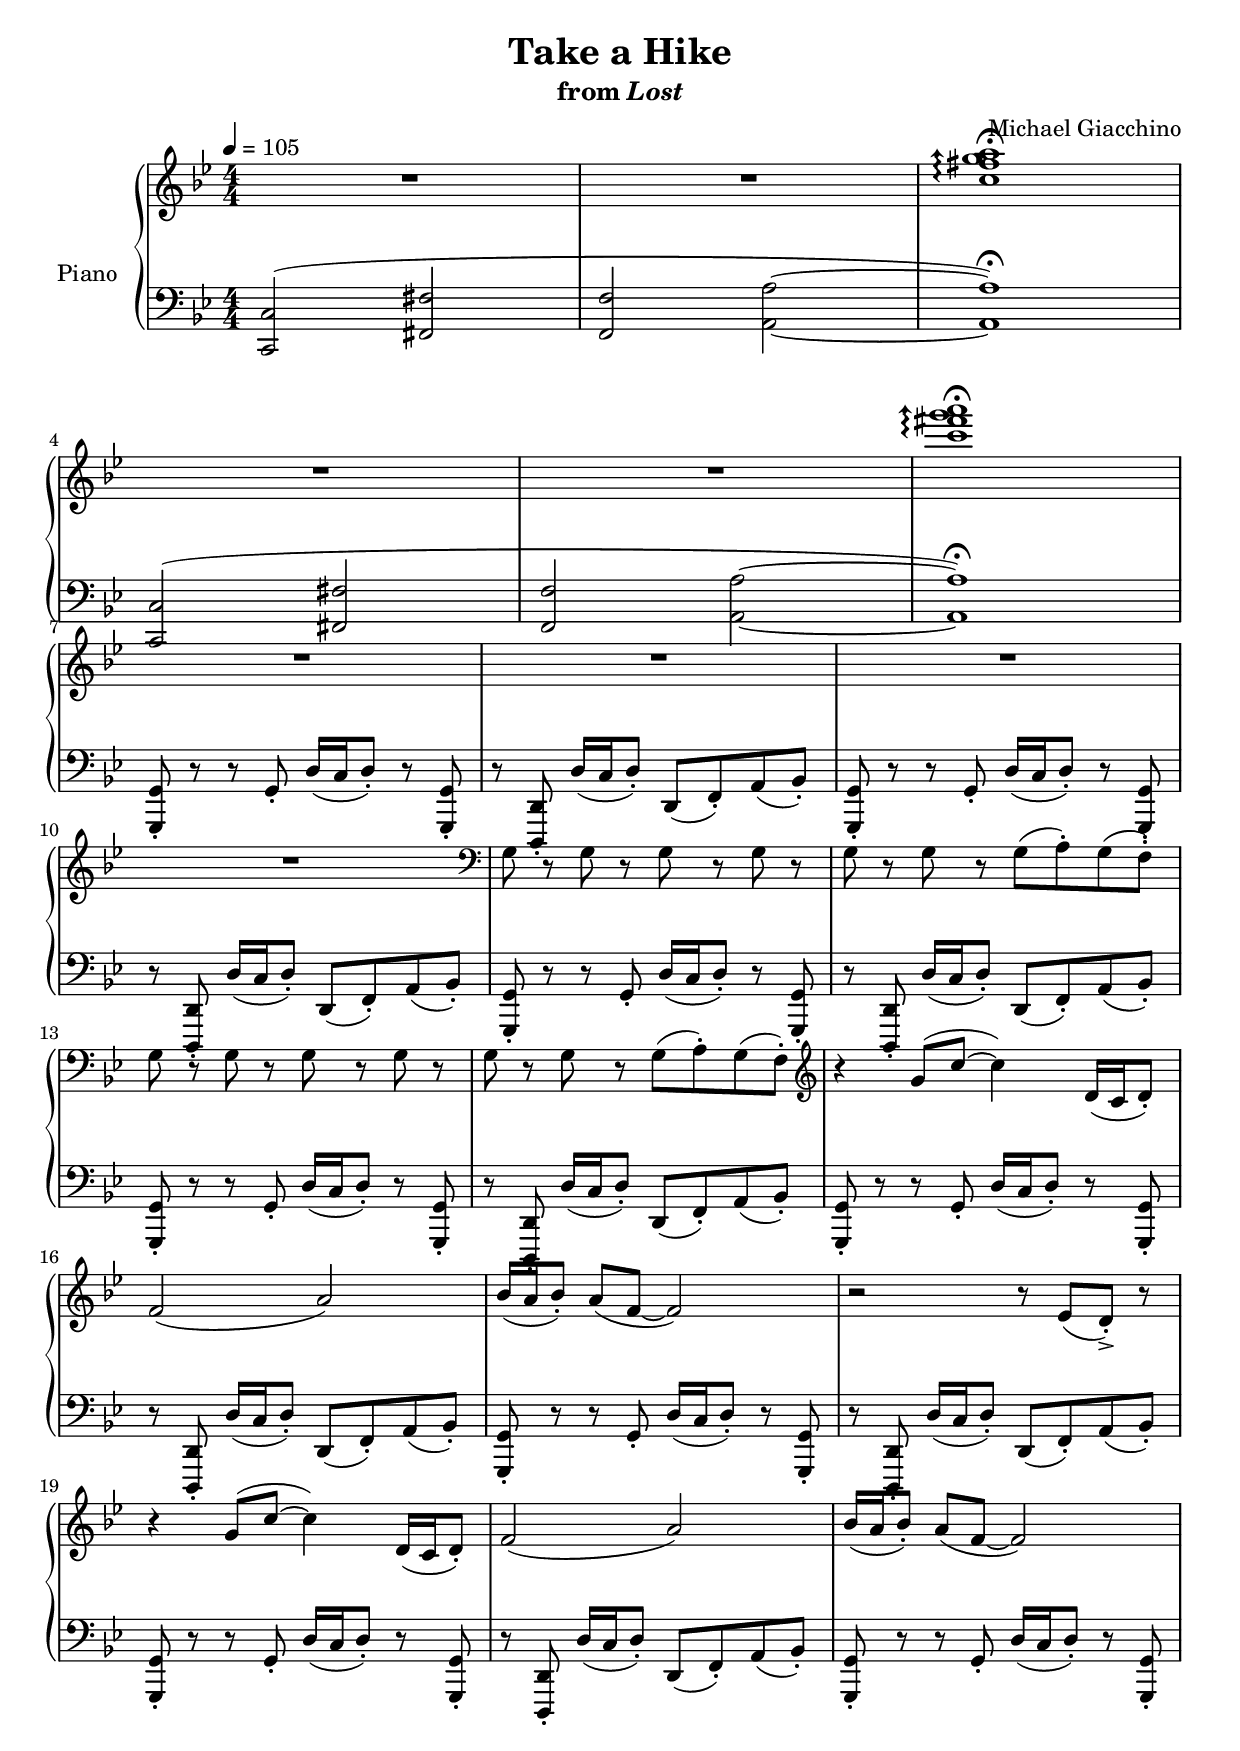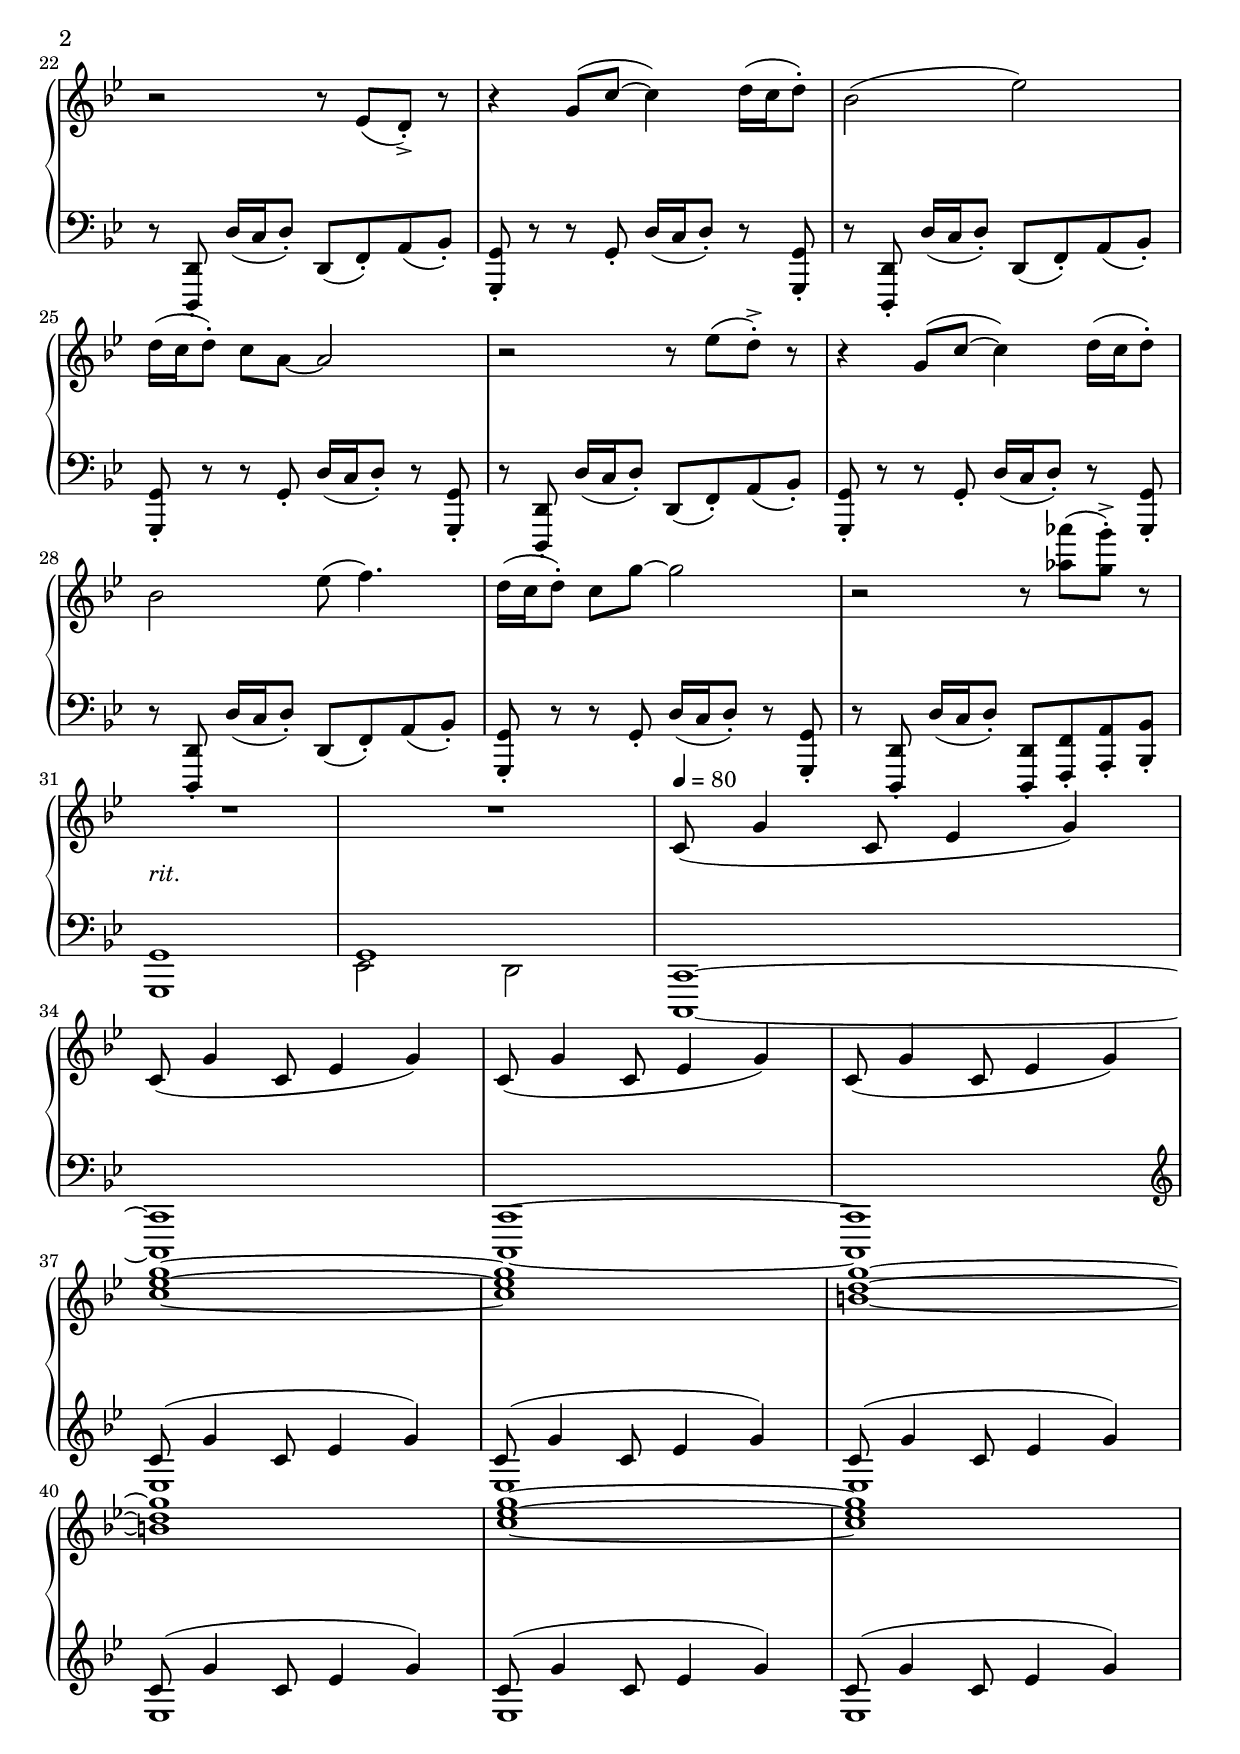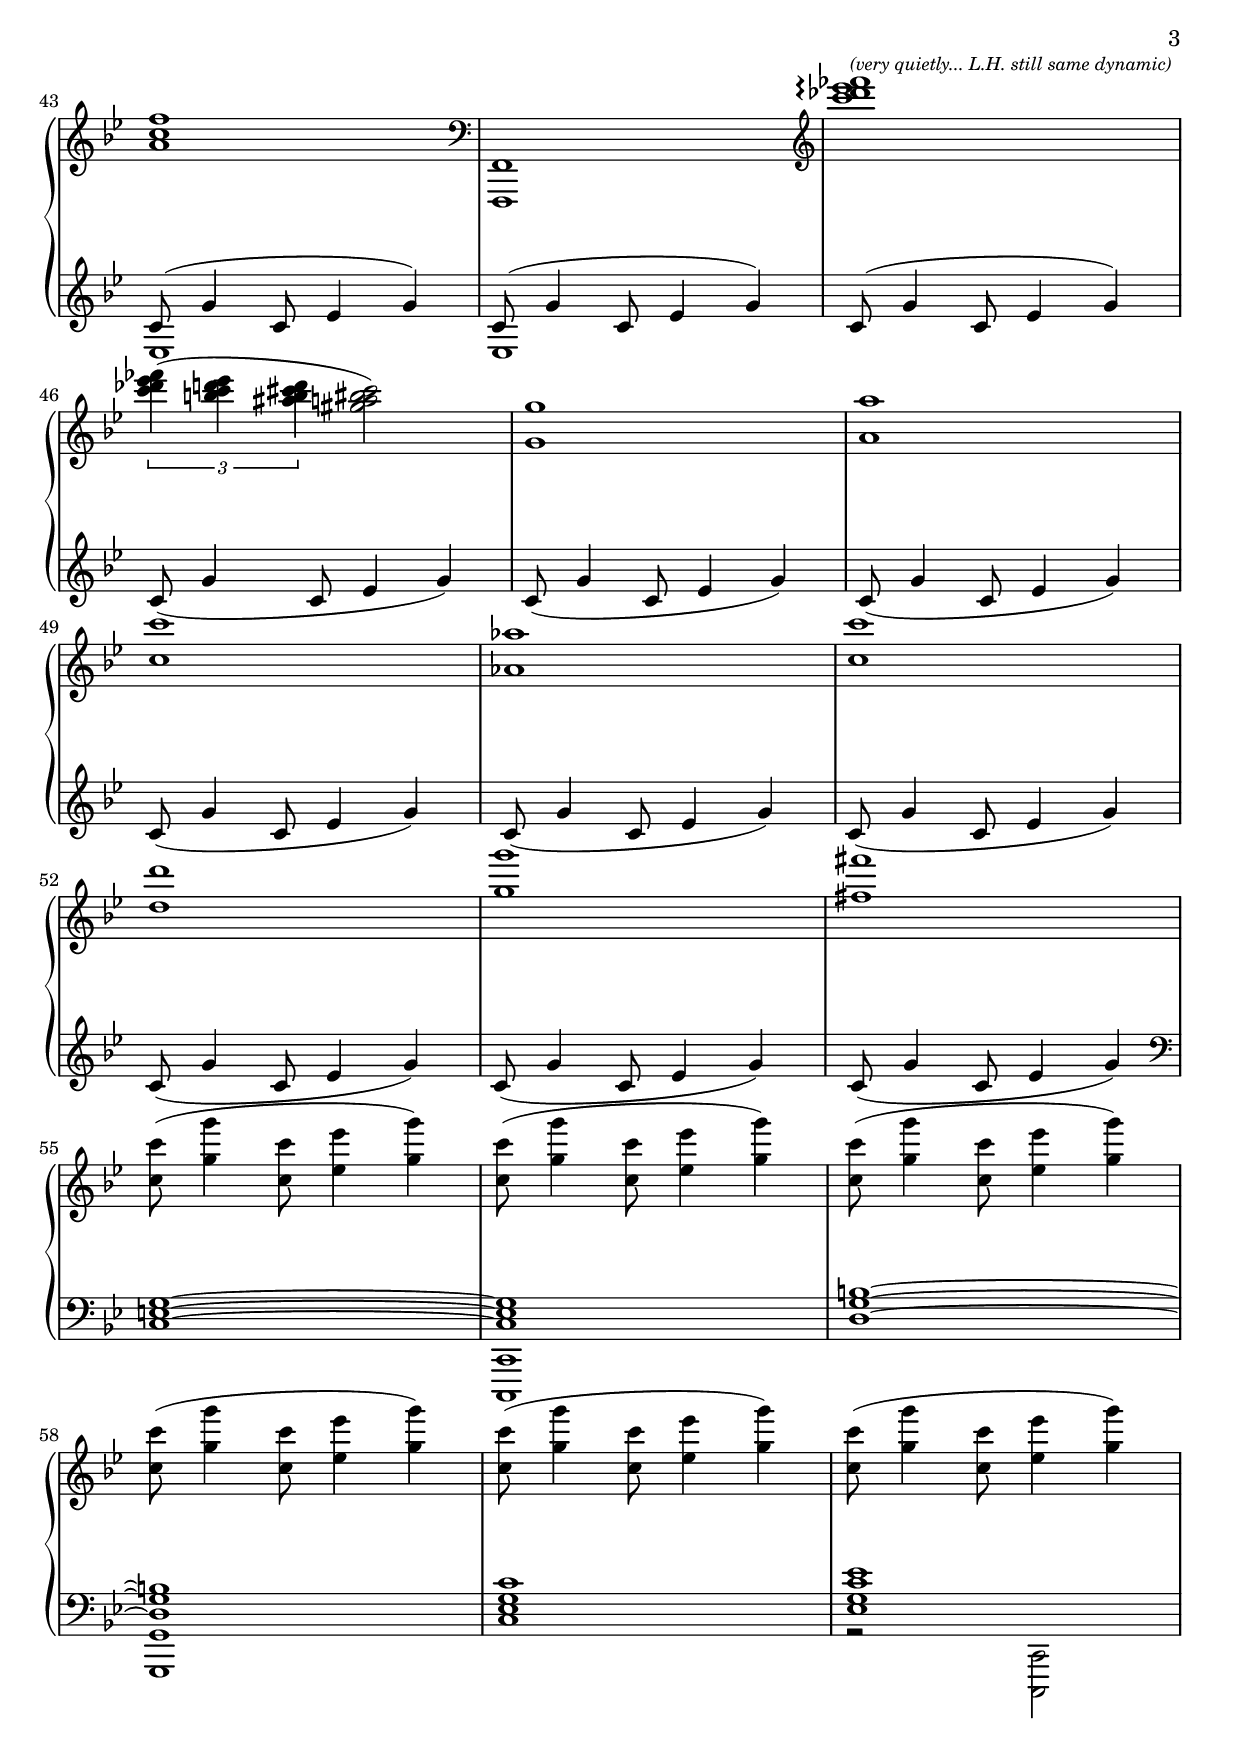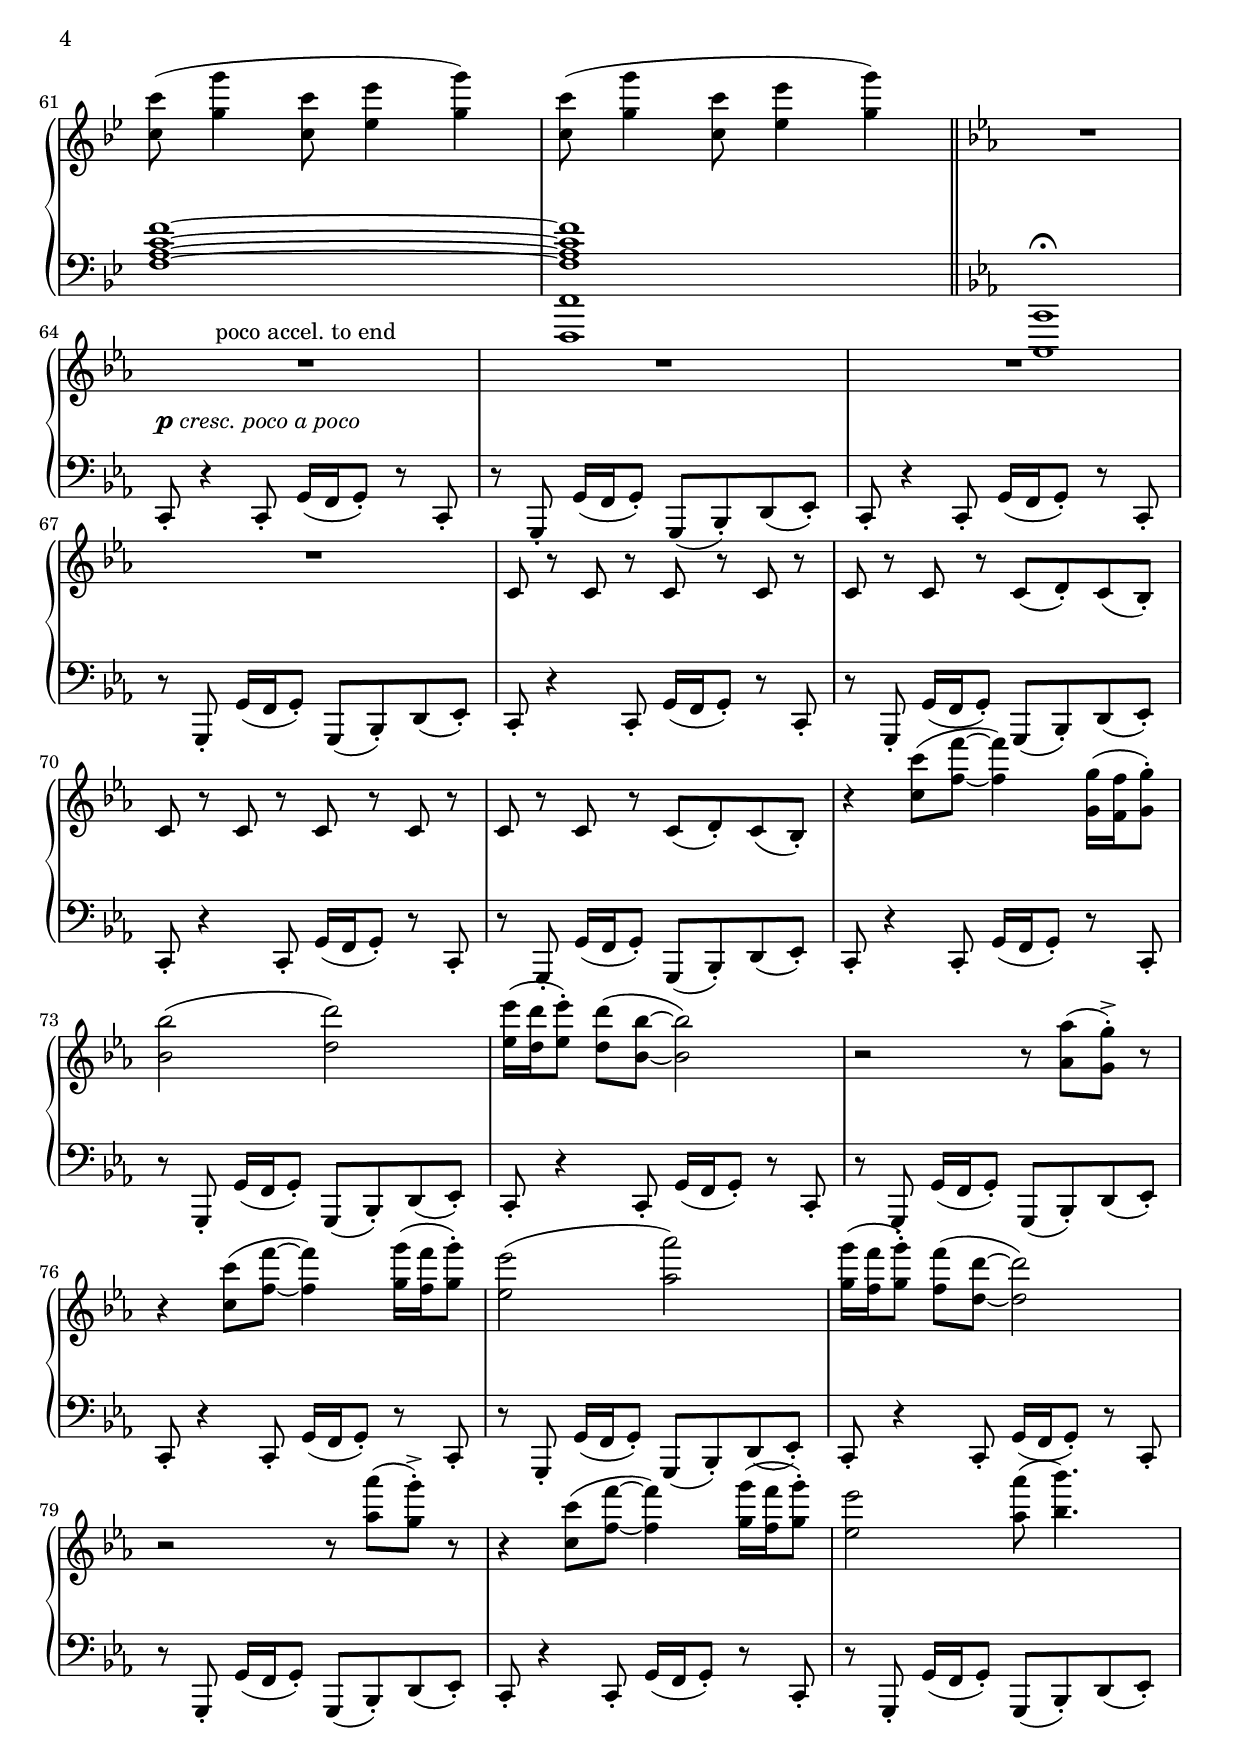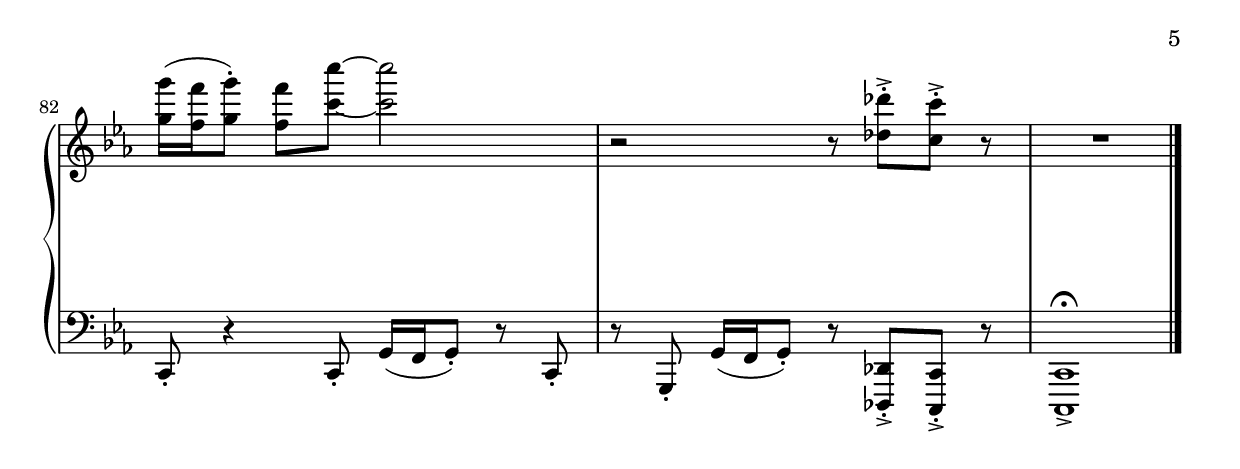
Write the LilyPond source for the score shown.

\version "2.12.2"

\header {
  title = "Take a Hike"
  subtitle = \markup { "from" \italic "Lost" }
  composer = "Michael Giacchino"
}

global = {
  \tempo 4 = 105
  \key bes \major
  \time 4/4
  \numericTimeSignature
  s1*32
  \tempo 4 = 80
  s1*30
  \bar "||"
  \key c \minor
}

upper = \relative c'' {
  \clef treble
  R1*2
  \arpeggioArrowUp
  <c fis g a>1\arpeggio\fermata
  \break

  R1*2
  <c' fis g a>1\arpeggio\fermata
  \break

  R1*3
  \break

  R1
  \clef bass
  g,,8 r g r g r g r
  g r g r g( a\staccato) g( f\staccato)
  \break

  g r g r g r g r
  g r g r g( a\staccato) g( f\staccato)
  \clef treble
  r4 g'8( c~ c4) d,16( c d8\staccato)
  \break

  f2( a)
  bes16( a bes8\staccato) a( f~ f2)
  r2 r8 es( d->\staccato) r8
  \break

  r4 g8( c~ c4) d,16( c d8\staccato)
  f2( a)
  bes16( a bes8\staccato) a( f~ f2)
  \break

  r2 r8 es( d->\staccato) r8
  r4 g8( c~ c4) d16( c d8\staccato)
  bes2( es)
  \break

  d16( c d8\staccato) c a~ a2
  r2 r8 es'( d->\staccato) r8
  r4 g,8( c~ c4) d16( c d8\staccato)
  \break

  bes2 es8( f4.)
  d16( c d8\staccato) c g'~ g2
  r2 r8 <as as'>8( <g g'>->\staccato) r8
  \break

  R1*2
  c,,8( g'4 c,8 es4 g)
  \break

  c,8( g'4 c,8 es4 g)
  c,8( g'4 c,8 es4 g)
  c,8( g'4 c,8 es4 g)
  \break

  <c es g>1~
  <c es g>
  <b d g>~
  \break

  <b d g>
  <c es g>~
  <c es g>
  \break

  <a c f>
  \clef bass
  <f,,, f'>
  \clef treble
  \arpeggioNormal
  \override TextScript #'font-size = #-2
  <c''''' des es fes>\arpeggio^\markup { \italic "(very quietly... L.H. still same dynamic)" }
  \break

  \times 2/3 { <c des es fes>4( <b c d es> <ais b cis d> } <gis a bis cis>2)
  <g, g'>1
  <a a'>
  \break

  <c c'>
  <as as'>
  <c c'>
  \break

  <d d'>
  <g g'>
  <fis fis'>
  \break

  <c c'>8( <g' g'>4 <c, c'>8 <es es'>4 <g g'>)
  <c, c'>8( <g' g'>4 <c, c'>8 <es es'>4 <g g'>)
  <c, c'>8( <g' g'>4 <c, c'>8 <es es'>4 <g g'>)
  \break

  <c, c'>8( <g' g'>4 <c, c'>8 <es es'>4 <g g'>)
  <c, c'>8( <g' g'>4 <c, c'>8 <es es'>4 <g g'>)
  <c, c'>8( <g' g'>4 <c, c'>8 <es es'>4 <g g'>)
  \break

  <c, c'>8( <g' g'>4 <c, c'>8 <es es'>4 <g g'>)
  <c, c'>8( <g' g'>4 <c, c'>8 <es es'>4 <g g'>)
  R1
  \break

  R1-"poco accel. to end"
  R1*3
  c,,8 r c r c r c r
  c r c r c( d-.) c( bes-.)
  \break

  c r c r c r c r
  c r c r c( d-.) c( bes-.)
  r4 <c' c'>8( <f f'>~ <f f'>4) <g, g'>16( <f f'> <g g'>8-.)
  \break

  <bes bes'>2( <d d'>)
  <es es'>16( <d d'> <es es'>8-.) <d d'>8( <bes bes'>~ <bes bes'>2)
  r2 r8 <as as'>( <g g'>->-.) r8
  \break

  r4 <c c'>8( <f f'>~ <f f'>4) <g g'>16( <f f'> <g g'>8-.)
  <es es'>2( <as as'>)
  <g g'>16( <f f'> <g g'>8-.) <f f'>( <d d'>~ <d d'>2)
  \break

  r2 r8 <as' as'>( <g g'>-.->) r8
  r4 <c, c'>8( <f f'>~ <f f'>4) <g g'>16( <f f'> <g g'>8-.)
  <es es'>2 <as as'>8( <bes bes'>4.)
  \break

  <g g'>16( <f f'> <g g'>8-.) <f f'> <c' c'>~ <c c'>2
  r2 r8 <des, des'>-.-> <c c'>-.-> r8
  R1
  \bar "|."
}

lower = \relative c, {
  \clef bass
  <c c'>2(
  <fis fis'>
  <f f'>
  <a a'>~
  <a a'>1\fermata)

  <c, c'>2(
  <fis fis'>
  <f f'>
  <a a'>~
  <a a'>1\fermata)

  <g, g'>8\staccato r8 r8 g'\staccato d'16( c d8\staccato) r8 <g,, g'>\staccato
  r8 <d d'>\staccato d''16( c d8\staccato) d,( f\staccato) a( bes\staccato)
  <g, g'>\staccato r8 r8 g'\staccato d'16( c d8\staccato) r8 <g,, g'>\staccato

  r8 <d d'>\staccato d''16( c d8\staccato) d,( f\staccato) a( bes\staccato)
  <g, g'>\staccato r8 r8 g'\staccato d'16( c d8\staccato) r8 <g,, g'>\staccato
  r8 <d d'>\staccato d''16( c d8\staccato) d,( f\staccato) a( bes\staccato)

  <g, g'>\staccato r8 r8 g'\staccato d'16( c d8\staccato) r8 <g,, g'>\staccato
  r8 <d d'>\staccato d''16( c d8\staccato) d,( f\staccato) a( bes\staccato)
  <g, g'>\staccato r8 r8 g'\staccato d'16( c d8\staccato) r8 <g,, g'>\staccato

  r8 <d d'>\staccato d''16( c d8\staccato) d,( f\staccato) a( bes\staccato)
  <g, g'>\staccato r8 r8 g'\staccato d'16( c d8\staccato) r8 <g,, g'>\staccato
  r8 <d d'>\staccato d''16( c d8\staccato) d,( f\staccato) a( bes\staccato)

  <g, g'>\staccato r8 r8 g'\staccato d'16( c d8\staccato) r8 <g,, g'>\staccato
  r8 <d d'>\staccato d''16( c d8\staccato) d,( f\staccato) a( bes\staccato)
  <g, g'>\staccato r8 r8 g'\staccato d'16( c d8\staccato) r8 <g,, g'>\staccato

  r8 <d d'>\staccato d''16( c d8\staccato) d,( f\staccato) a( bes\staccato)
  <g, g'>\staccato r8 r8 g'\staccato d'16( c d8\staccato) r8 <g,, g'>\staccato
  r8 <d d'>\staccato d''16( c d8\staccato) d,( f\staccato) a( bes\staccato)

  <g, g'>\staccato r8 r8 g'\staccato d'16( c d8\staccato) r8 <g,, g'>\staccato
  r8 <d d'>\staccato d''16( c d8\staccato) d,( f\staccato) a( bes\staccato)
  <g, g'>\staccato r8 r8 g'\staccato d'16( c d8\staccato) r8 <g,, g'>\staccato

  r8 <d d'>\staccato d''16( c d8\staccato) d,( f\staccato) a( bes\staccato)
  <g, g'>\staccato r8 r8 g'\staccato d'16( c d8\staccato) r8 <g,, g'>\staccato
  r8 <d d'>\staccato d''16( c d8\staccato) <d,, d'>\staccato <f f'>\staccato <a a'>\staccato <bes bes'>\staccato

  <g g'>1
  <<
    { g' }
  \\
    { es2 d }
  >>
  <c, c'>1~

  <c c'>
  <c c'>~
  <c c'>
  \clef treble

  <<
    {
      c'''8( g'4 c,8 es4 g)
      c,8( g'4 c,8 es4 g)
      c,8( g'4 c,8 es4 g)
      c,8( g'4 c,8 es4 g)
      c,8( g'4 c,8 es4 g)
      c,8( g'4 c,8 es4 g)
      c,8( g'4 c,8 es4 g)
      c,8( g'4 c,8 es4 g)
      c,8( g'4 c,8 es4 g)
    }
  \\
    {
      es,1 es es es es es es es
    }
  >>

  c'8( g'4 c,8 es4 g)
  c,8( g'4 c,8 es4 g)
  c,8( g'4 c,8 es4 g)

  c,8( g'4 c,8 es4 g)
  c,8( g'4 c,8 es4 g)
  c,8( g'4 c,8 es4 g)

  c,8( g'4 c,8 es4 g)
  c,8( g'4 c,8 es4 g)
  c,8( g'4 c,8 es4 g)
  \clef bass

  <<
    {
      <c,, e g>1~
      <c e g>
      <d g b>~

      <d g b>
      <c es g c>
      <es g c es>

      <f a c f>~
      <f a c f>
      s1
    }
  \\
    {
      s1
      <c,, c'>
      s1

      <g' g'>
      s1
      r2 <c, c'>

      s1
      <f f'>
      <c c'>^\fermata
    }
  >>

  c'8-. r4 c8-. g'16( f g8-.) r8 c,-.
  r8 g8-. g'16( f g8-.) g,8( bes-.) d( es-.)
  c-. r4 c8-. g'16( f g8-.) r8 c,-.

  r8 g8-. g'16( f g8-.) g,8( bes-.) d( es-.)
  c-. r4 c8-. g'16( f g8-.) r8 c,-.
  r8 g8-. g'16( f g8-.) g,8( bes-.) d( es-.)

  c-. r4 c8-. g'16( f g8-.) r8 c,-.
  r8 g8-. g'16( f g8-.) g,8( bes-.) d( es-.)
  c-. r4 c8-. g'16( f g8-.) r8 c,-.

  r8 g8-. g'16( f g8-.) g,8( bes-.) d( es-.)
  c-. r4 c8-. g'16( f g8-.) r8 c,-.
  r8 g8-. g'16( f g8-.) g,8( bes-.) d( es-.)

  c-. r4 c8-. g'16( f g8-.) r8 c,-.
  r8 g8-. g'16( f g8-.) g,8( bes-.) d( es-.)
  c-. r4 c8-. g'16( f g8-.) r8 c,-.

  r8 g8-. g'16( f g8-.) g,8( bes-.) d( es-.)
  c-. r4 c8-. g'16( f g8-.) r8 c,-.
  r8 g8-. g'16( f g8-.) g,8( bes-.) d( es-.)

  c-. r4 c8-. g'16( f g8-.) r8 c,-.
  r8 g8-. g'16( f g8-.) r8 <des, des'>-.-> <c c'>-.-> r8
  <c c'>1->\fermata
}

dynamics = {
  s1*6\p
  s1*23\mf
  s8*7 s8\ff
  s32*6-"rit." s32*57\> s32\!
  s1*12\mp
  s1*2\pp
  s1*7\p
  s32*31\< s32\!
  s1*4\mf
  s32*63\< s32\!
  s1\ff
  s32*31\> s32\!
  s1\p
  s1-\markup { \dynamic "p" "cresc. poco a poco"}
  s1*19
  s1\fff
}

pedal = {
}

\score {
  \new PianoStaff = "PianoStaff_pf" <<
    \set PianoStaff.instrumentName = #"Piano"
    \new Staff = "Staff_pfUpper" << \global \upper >>
    \new Dynamics = "Dynamics_pf" \dynamics
    \new Staff = "Staff_pfLower" << \global \lower >>
    \new Dynamics = "pedal" \pedal
  >>

  \layout {
    % define Dynamics context
    \context {
      \type "Engraver_group"
      \name Dynamics
      \alias Voice
      \consists "Output_property_engraver"
      \consists "Piano_pedal_engraver"
      \consists "Script_engraver"
      \consists "New_dynamic_engraver"
      \consists "Dynamic_align_engraver"
      \consists "Text_engraver"
      \consists "Skip_event_swallow_translator"
      \consists "Axis_group_engraver"

      % keep spanners and text in the middle
      \override DynamicLineSpanner #'Y-offset = #0
      \override TextScript #'Y-offset = #-0.5

      \override TextScript #'font-shape = #'italic
      \override VerticalAxisGroup #'minimum-Y-extent = #'(-1 . 1)
      \override DynamicText #'extra-spacing-width = #'(0 . 0)

      % XXX: this seems to have no effect, so hairpins are still not
      % padded enough
      \override Hairpin #'bound-padding = #2.0
    }
    % modify PianoStaff context to accept Dynamics context
    \context {
      \PianoStaff
      \accepts Dynamics
    }
  }
}

\score {
  \unfoldRepeats {
    \new PianoStaff = "PianoStaff_pf" <<
      \new Staff = "Staff_pfUpper" << \global \upper \dynamics \pedal >>
      \new Staff = "Staff_pfLower" << \global \lower \dynamics \pedal >>
    >>
  }
  \midi {
    % the following is a workaround to prevent multiple voices from being
    % lumped into the same channel, which would inhibit overlapping notes
    \context {
      \Staff \remove "Staff_performer"
    }
    \context {
      \Voice \consists "Staff_performer"
    }
  }
}
